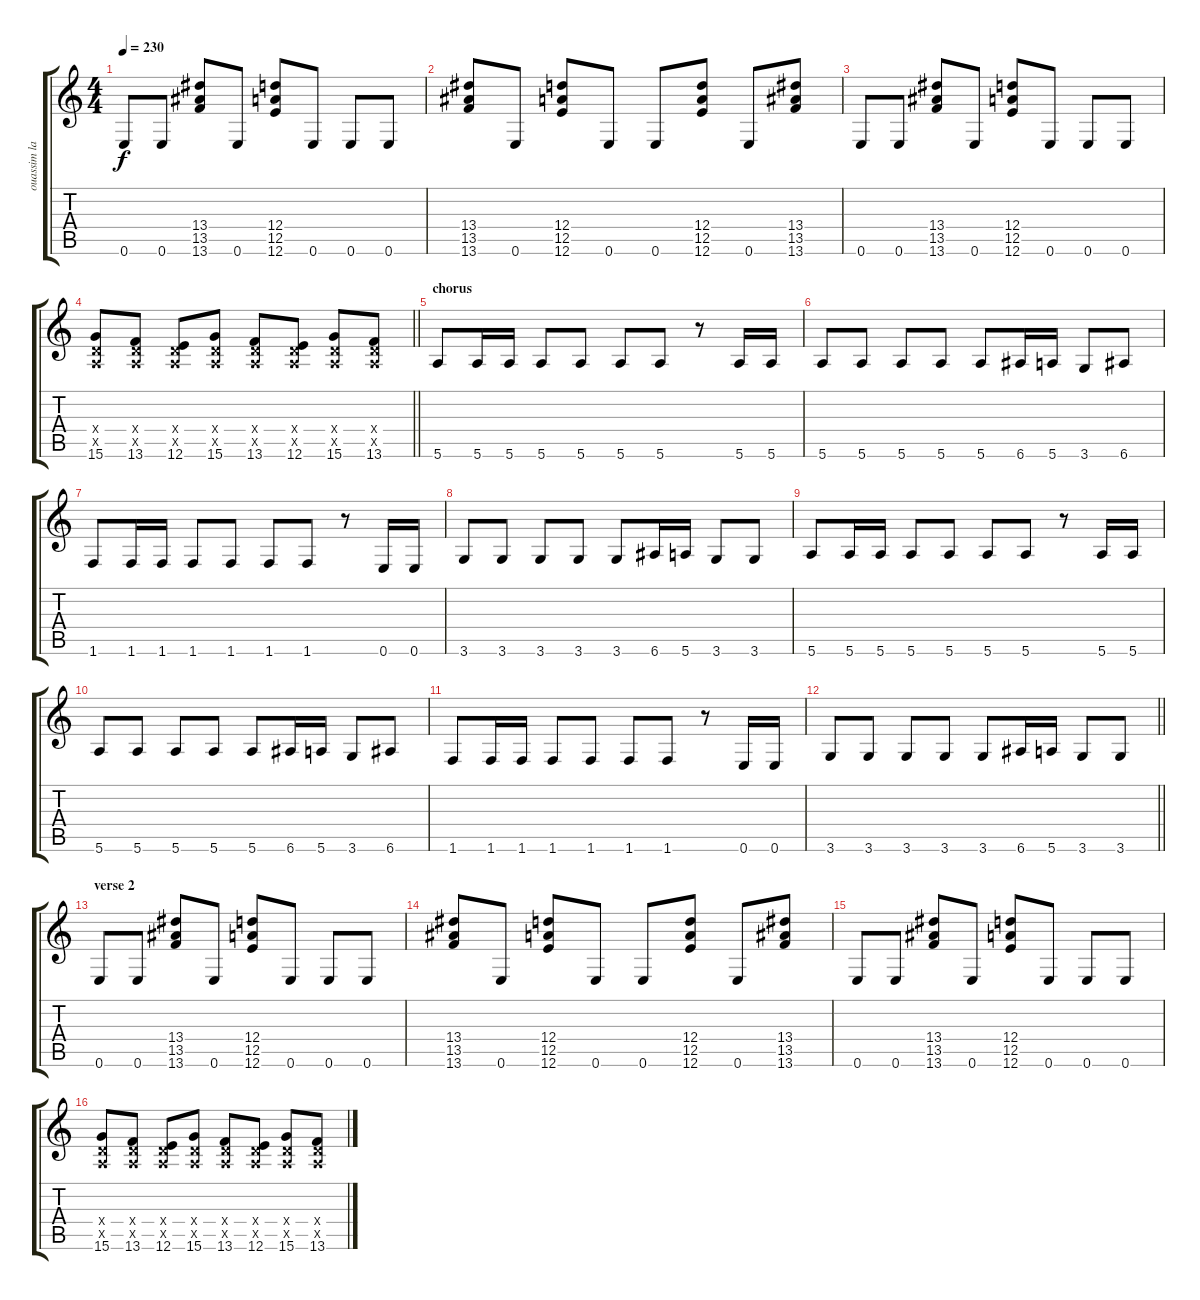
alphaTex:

\track ("ouassim lahfa" "ouassim la") {instrument distortionguitar}
\staff {score tabs}
\tuning (E4 B3 G3 D3 A2 E2) {hide}
\ts (4 4)
\tempo 230
\clef g2
\ks c
0.6.8{dy f} 0.6.8 (13.4 13.5 13.6).8 0.6.8 (12.4 12.5 12.6).8 0.6.8 0.6.8 0.6.8 |
(13.4 13.5 13.6).8 0.6.8 (12.4 12.5 12.6).8 0.6.8 0.6.8 (12.4 12.5 12.6).8 0.6.8 (13.4 13.5 13.6).8 |
0.6.8 0.6.8 (13.4 13.5 13.6).8 0.6.8 (12.4 12.5 12.6).8 0.6.8 0.6.8 0.6.8 |
\barLineRight lightlight
(0.4{x} 0.5{x} 15.6).8 (0.4{x} 0.5{x} 13.6).8 (0.4{x} 0.5{x} 12.6).8 (0.4{x} 0.5{x} 15.6).8 (0.4{x} 0.5{x} 13.6).8 (0.4{x} 0.5{x} 12.6).8 (0.4{x} 0.5{x} 15.6).8 (0.4{x} 0.5{x} 13.6).8 |
\section ("" "chorus")
5.6.8 5.6.16 5.6.16 5.6.8 5.6.8 5.6.8 5.6.8 r.8 5.6.16 5.6.16 |
5.6.8 5.6.8 5.6.8 5.6.8 5.6.8 6.6.16 5.6.16 3.6.8 6.6.8 |
1.6.8 1.6.16 1.6.16 1.6.8 1.6.8 1.6.8 1.6.8 r.8 0.6.16 0.6.16 |
3.6.8 3.6.8 3.6.8 3.6.8 3.6.8 6.6.16 5.6.16 3.6.8 3.6.8 |
5.6.8 5.6.16 5.6.16 5.6.8 5.6.8 5.6.8 5.6.8 r.8 5.6.16 5.6.16 |
5.6.8 5.6.8 5.6.8 5.6.8 5.6.8 6.6.16 5.6.16 3.6.8 6.6.8 |
1.6.8 1.6.16 1.6.16 1.6.8 1.6.8 1.6.8 1.6.8 r.8 0.6.16 0.6.16 |
\barLineRight lightlight
3.6.8 3.6.8 3.6.8 3.6.8 3.6.8 6.6.16 5.6.16 3.6.8 3.6.8 |
\section ("" "verse 2")
0.6.8 0.6.8 (13.4 13.5 13.6).8 0.6.8 (12.4 12.5 12.6).8 0.6.8 0.6.8 0.6.8 |
(13.4 13.5 13.6).8 0.6.8 (12.4 12.5 12.6).8 0.6.8 0.6.8 (12.4 12.5 12.6).8 0.6.8 (13.4 13.5 13.6).8 |
0.6.8 0.6.8 (13.4 13.5 13.6).8 0.6.8 (12.4 12.5 12.6).8 0.6.8 0.6.8 0.6.8 |
(0.4{x} 0.5{x} 15.6).8 (0.4{x} 0.5{x} 13.6).8 (0.4{x} 0.5{x} 12.6).8 (0.4{x} 0.5{x} 15.6).8 (0.4{x} 0.5{x} 13.6).8 (0.4{x} 0.5{x} 12.6).8 (0.4{x} 0.5{x} 15.6).8 (0.4{x} 0.5{x} 13.6).8
